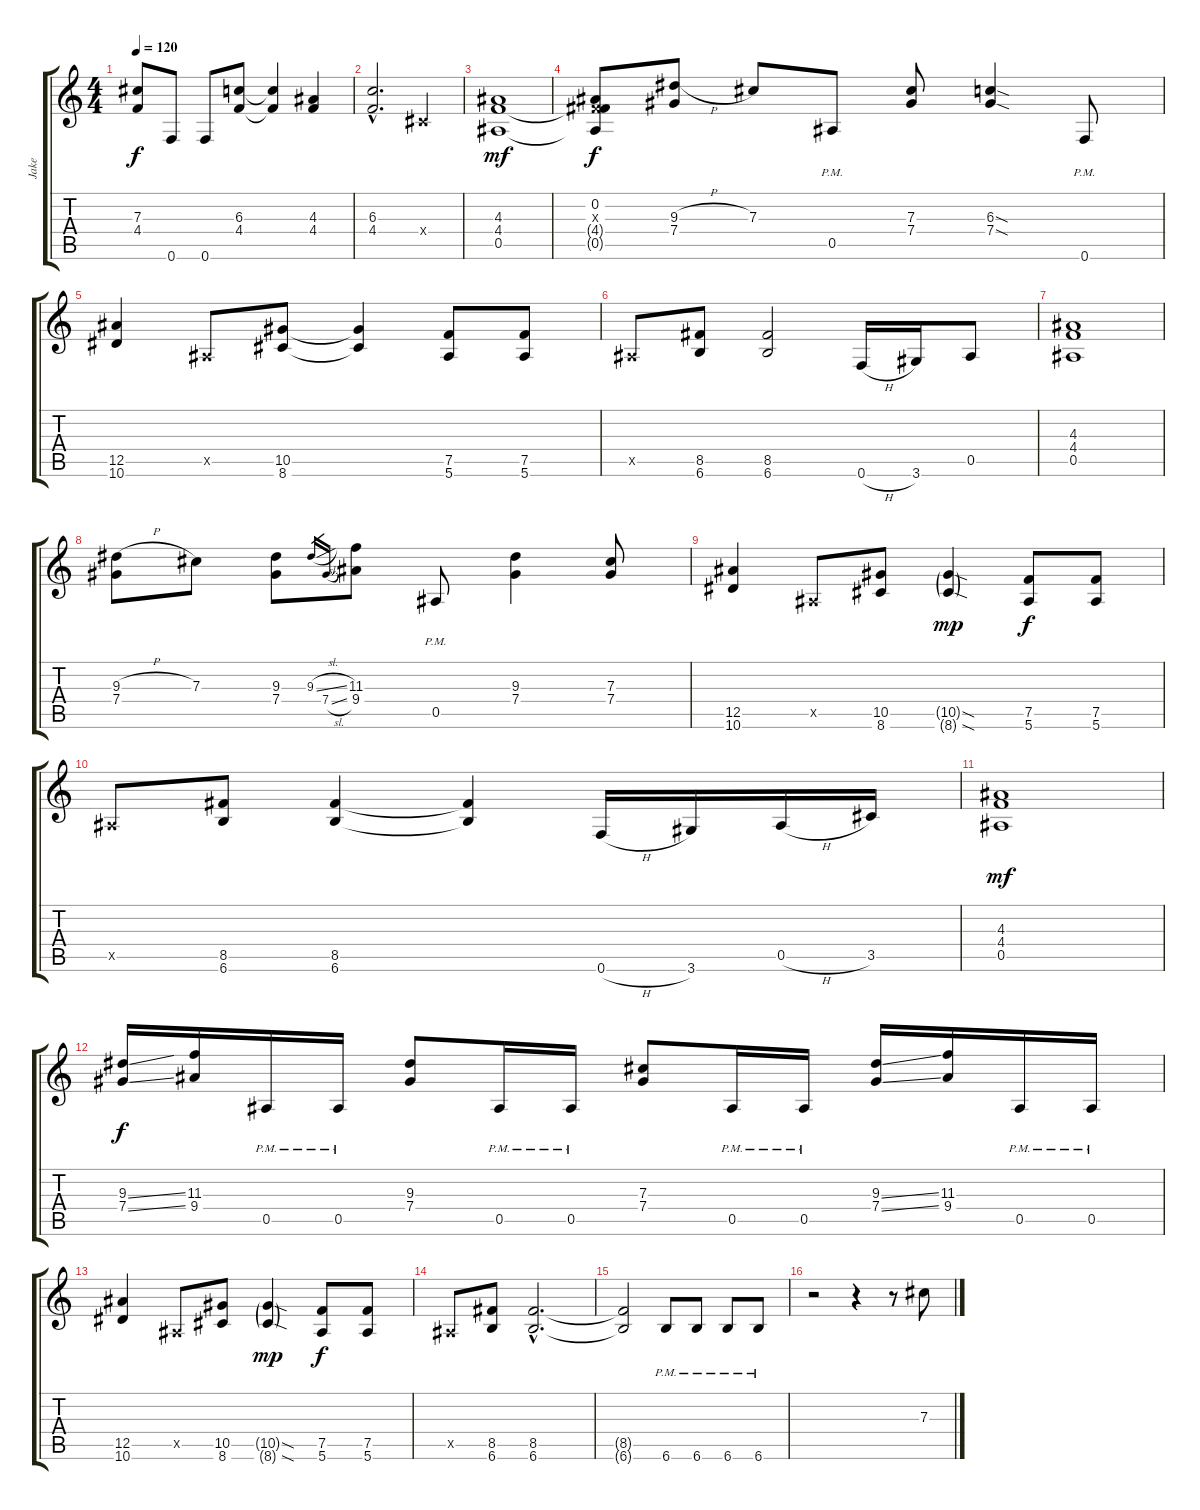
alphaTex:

\track ("Jake" "Jake") {instrument overdrivenguitar}
\staff {score tabs}
\tuning (Eb4 Bb3 Gb3 Db3 Bb2 F2) {hide}
\ts (4 4)
\tempo 120
\clef g2
\ks c
(7.3 4.4).8{dy f} 0.6.8 0.6.8 (6.3 4.4).8 (6.3{t} 4.4{t}).4 (4.3 4.4).4 |
(6.3{hac} 4.4{hac}).2{d} 0.4{x}.4 |
(4.3 4.4 0.5).1{dy mf} |
(0.2 0.3{x} 4.4{t} 0.5{t}).8{dy f} (9.3{h} 7.4).8 7.3.8 0.5{pm}.8 (7.3 7.4).8 (6.3{sod} 7.4{sod}).4 0.6{pm}.8 |
(12.5 10.6).4 0.5{x}.8 (10.5 8.6).8 (10.5{t} 8.6{t}).4 (7.5 5.6).8 (7.5 5.6).8 |
0.5{x}.8 (8.5 6.6).8 (8.5 6.6).2 0.6{h}.16 3.6.16 0.5.8 |
(4.3 4.4 0.5).1 |
(9.3{h} 7.4).8 7.3.8 (9.3 7.4).8 9.3{sl}.16{gr} 7.4{sl}.16{gr} (11.3 9.4).8 0.5{pm}.8 (9.3 7.4).4 (7.3 7.4).8 |
(12.5 10.6).4 0.5{x}.8 (10.5 8.6).8 (10.5{sod g} 8.6{sod g}).4{dy mp} (7.5 5.6).8{dy f} (7.5 5.6).8 |
0.5{x}.8 (8.5 6.6).8 (8.5 6.6).4 (8.5{t} 6.6{t}).4 0.6{h}.16 3.6.16 0.5{h}.16 3.5.16 |
(4.3 4.4 0.5).1{dy mf} |
(9.3{ss} 7.4{ss}).16{dy f} (11.3 9.4).16 0.5{pm}.16 0.5{pm}.16 (9.3 7.4).8 0.5{pm}.16 0.5{pm}.16 (7.3 7.4).8 0.5{pm}.16 0.5{pm}.16 (9.3{ss} 7.4{ss}).16 (11.3 9.4).16 0.5{pm}.16 0.5{pm}.16 |
(12.5 10.6).4 0.5{x}.8 (10.5 8.6).8 (10.5{sod g} 8.6{sod g}).4{dy mp} (7.5 5.6).8{dy f} (7.5 5.6).8 |
0.5{x}.8 (8.5 6.6).8 (8.5{hac} 6.6{hac}).2{d} |
(8.5{t} 6.6{t}).2 6.6{pm}.8 6.6{pm}.8 6.6{pm}.8 6.6{pm}.8 |
r.2 r.4 r.8 7.3.8
